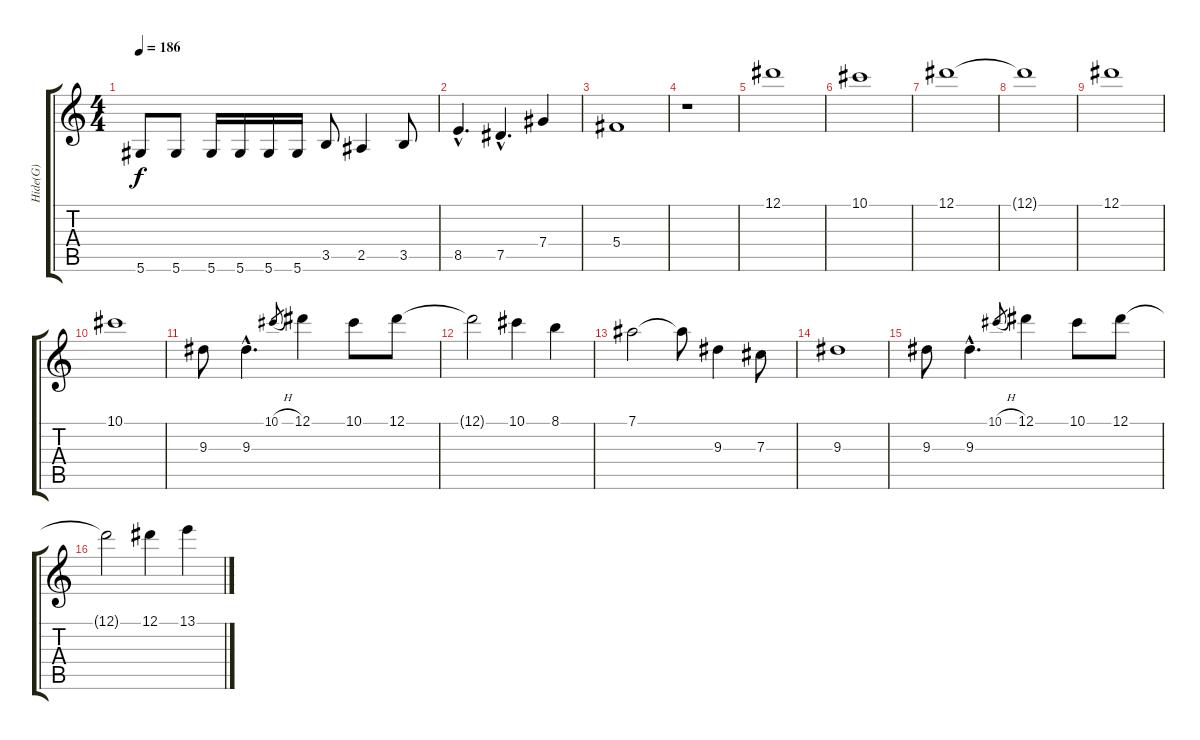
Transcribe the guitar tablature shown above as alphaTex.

\track ("Hide(G)" "Hide(G)") {instrument distortionguitar}
\staff {score tabs}
\tuning (Eb4 Bb3 Gb3 Db3 Ab2 Eb2) {hide}
\ts (4 4)
\tempo 186
\clef g2
\ks c
5.6.8{dy f} 5.6.8 5.6.16 5.6.16 5.6.16 5.6.16 3.5.8 2.5.4 3.5.8 |
8.5{hac}.4{d} 7.5{hac}.4{d} 7.4.4 |
5.4.1 |
r.1 |
12.1.1 |
10.1.1 |
12.1.1 |
12.1{t}.1 |
12.1.1 |
10.1.1 |
9.3.8 9.3{hac}.4{d} 10.1{h}.8{gr} 12.1.4 10.1.8 12.1.8 |
12.1{t}.2 10.1.4 8.1.4 |
7.1.2 7.1{t}.8 9.3.4 7.3.8 |
9.3.1 |
9.3.8 9.3{hac}.4{d} 10.1{h}.8{gr} 12.1.4 10.1.8 12.1.8 |
12.1{t}.2 12.1.4 13.1.4
